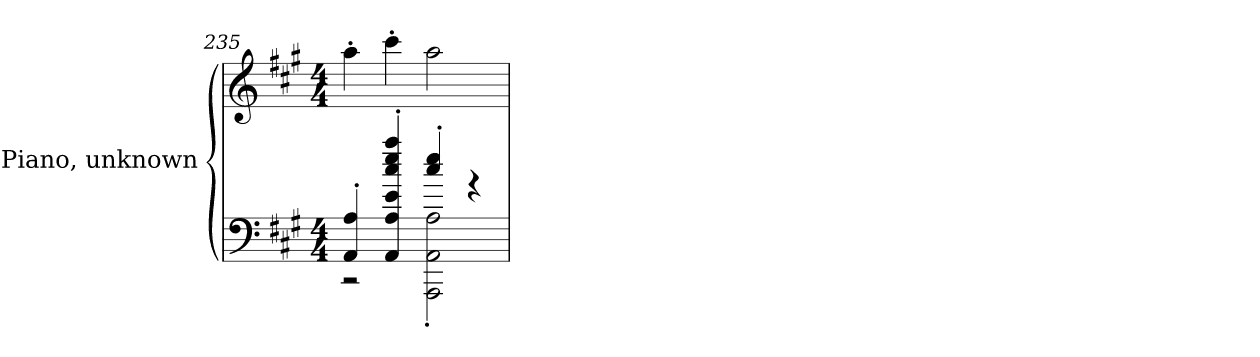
**kern	**kern
*part1	*part1
*staff2	*staff1
*I"Piano, unknown	*
*I'Pno.	*
*clefF4	*clefG2
*k[f#c#g#]	*k[f#c#g#]
*M4/4	*M4/4
=235	=235
*^	*
4AA/' 4A/'	2r	4aa'\
4AA/' 4A/' 4e/' 4cc#/' 4ee/' 4aa/'	.	4ccc#'\
4cc#/' 4ee/'	2AAA\' 2AA\' 2A\'	2aa\
4r	.	.
*v	*v	*
=	=
*-	*-
